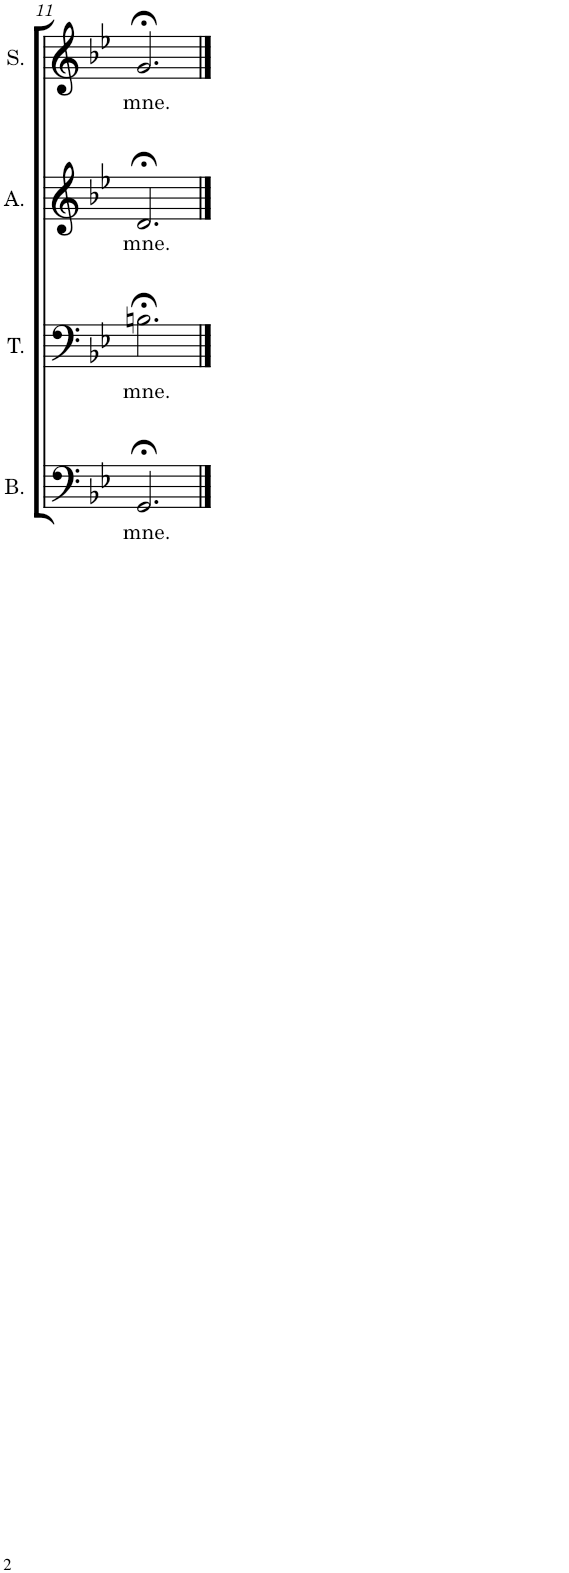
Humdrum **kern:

**kern	**text	**kern	**text	**kern	**text	**kern	**text
*part4	*part4	*part3	*part3	*part2	*part2	*part1	*part1
*staff4	*staff4	*staff3	*staff3	*staff2	*staff2	*staff1	*staff1
*I"Bas	*	*I"Tenor	*	*I"Alt	*	*I"Soprán	*
*I'B.	*	*I'T.	*	*I'A.	*	*I'S.	*
!!LO:PB:g=z
*clefF4	*	*clefF4	*	*clefG2	*	*clefG2	*
*	*	*	*	*Trd1c2	*	*	*
*k[b-e-]	*	*k[b-e-]	*	*k[b-e-]	*	*k[b-e-]	*
*M4/4	*	*M4/4	*	*M4/4	*	*M4/4	*
*met(c)	*	*met(c)	*	*met(c)	*	*met(c)	*
=11	=11	=11	=11	=11	=11	=11	=11
!	!LO:LY:b	!	!LO:LY:b	!	!LO:LY:b	!	!LO:LY:b
2.GG;</	mne.	2.Bn;<\	mne.	2.d;</	mne.	2.g;</	mne.
==	==	==	==	==	==	==	==
*-	*-	*-	*-	*-	*-	*-	*-
